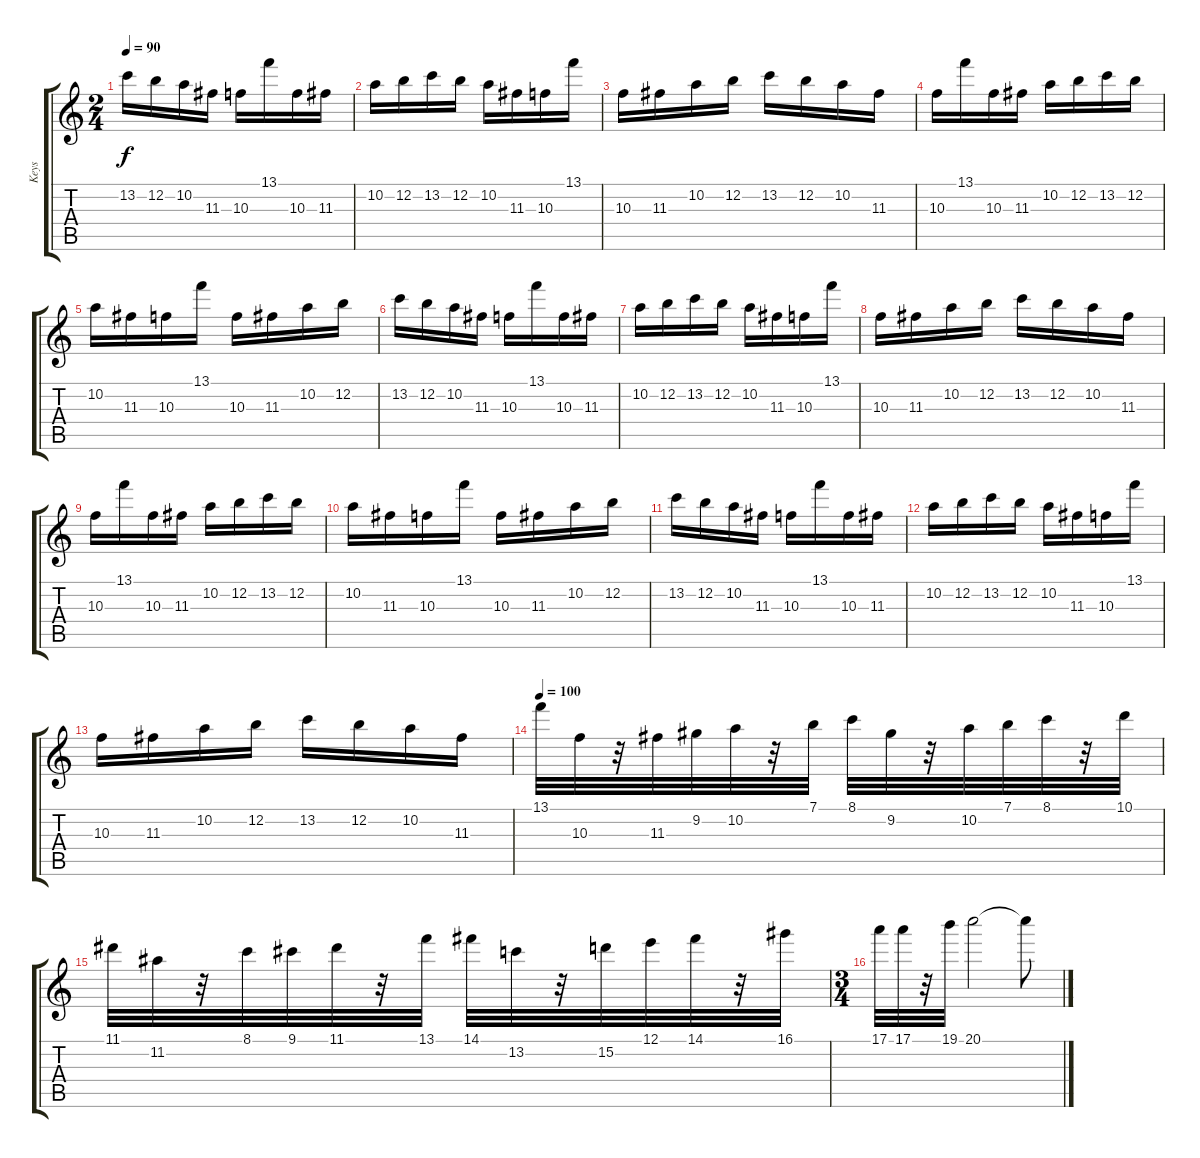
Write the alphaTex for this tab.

\track ("Keys" "Keys") {instrument acousticguitarnylon}
\staff {score tabs}
\tuning (E4 B3 G3 D3 A2 E2) {hide}
\ts (2 4)
\tempo 90
\clef g2
\ks c
13.2.16{dy f} 12.2.16 10.2.16 11.3.16 10.3.16 13.1.16 10.3.16 11.3.16 |
10.2.16 12.2.16 13.2.16 12.2.16 10.2.16 11.3.16 10.3.16 13.1.16 |
10.3.16 11.3.16 10.2.16 12.2.16 13.2.16 12.2.16 10.2.16 11.3.16 |
10.3.16 13.1.16 10.3.16 11.3.16 10.2.16 12.2.16 13.2.16 12.2.16 |
10.2.16 11.3.16 10.3.16 13.1.16 10.3.16 11.3.16 10.2.16 12.2.16 |
13.2.16 12.2.16 10.2.16 11.3.16 10.3.16 13.1.16 10.3.16 11.3.16 |
10.2.16 12.2.16 13.2.16 12.2.16 10.2.16 11.3.16 10.3.16 13.1.16 |
10.3.16 11.3.16 10.2.16 12.2.16 13.2.16 12.2.16 10.2.16 11.3.16 |
10.3.16 13.1.16 10.3.16 11.3.16 10.2.16 12.2.16 13.2.16 12.2.16 |
10.2.16 11.3.16 10.3.16 13.1.16 10.3.16 11.3.16 10.2.16 12.2.16 |
13.2.16 12.2.16 10.2.16 11.3.16 10.3.16 13.1.16 10.3.16 11.3.16 |
10.2.16 12.2.16 13.2.16 12.2.16 10.2.16 11.3.16 10.3.16 13.1.16 |
10.3.16 11.3.16 10.2.16 12.2.16 13.2.16 12.2.16 10.2.16 11.3.16 |
\tempo 100
13.1.32 10.3.32 r.32 11.3.32 9.2.32 10.2.32 r.32 7.1.32 8.1.32 9.2.32 r.32 10.2.32 7.1.32 8.1.32 r.32 10.1.32 |
11.1.32 11.2.32 r.32 8.1.32 9.1.32 11.1.32 r.32 13.1.32 14.1.32 13.2.32 r.32 15.2.32 12.1.32 14.1.32 r.32 16.1.32 |
\ts (3 4)
17.1.32 17.1.32 r.32 19.1.32 20.1.2 20.1{t}.8
